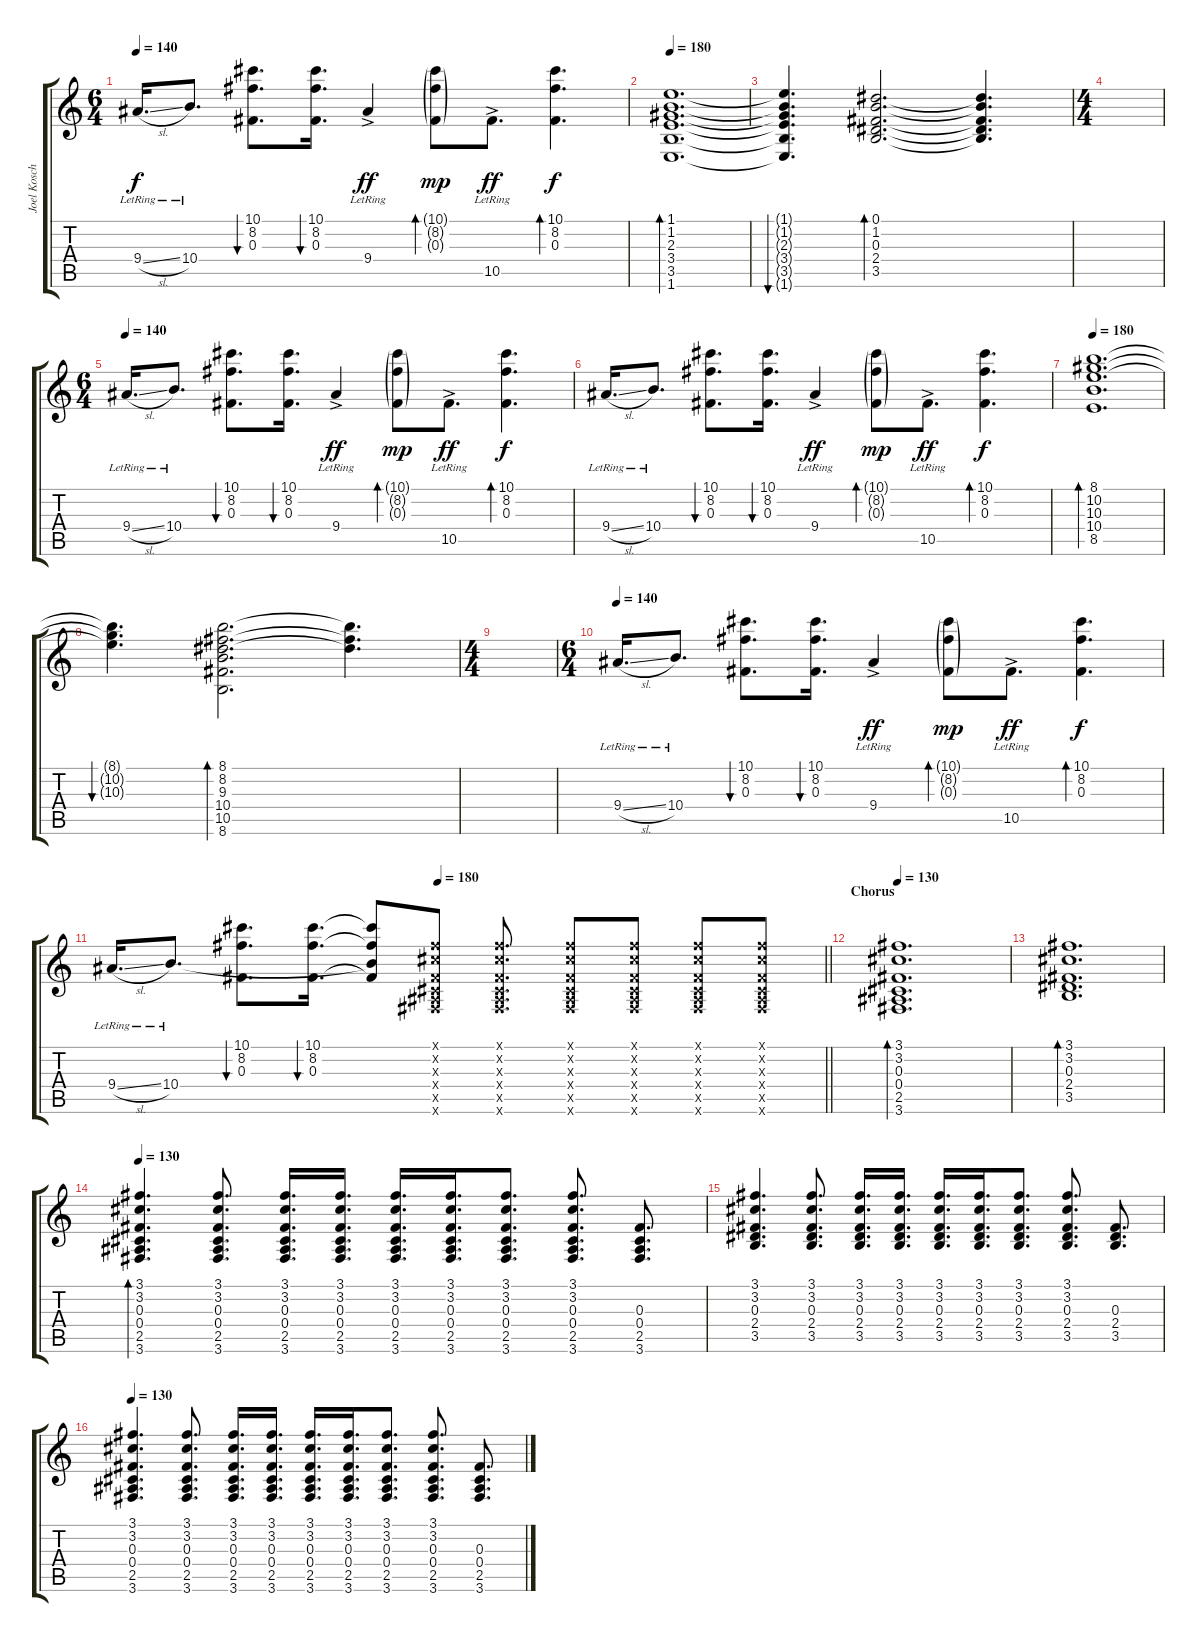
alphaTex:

\track ("Joel Kosche" "Joel Kosch") {instrument acousticguitarsteel}
\staff {score tabs}
\tuning (Eb4 Bb3 Gb3 Db3 Ab2 Eb2) {hide}
\ts (6 4)
\tempo 140
\clef g2
\ks c
9.4{sl lr}.16{d dy f} 10.4{lr}.8{d} (10.1 8.2 0.3).8{d bu 60} (10.1 8.2 0.3).16{d bu 60} 9.4{ac lr}.4{dy ff} (10.1{g} 8.2{g} 0.3{g}).8{bd 60 dy mp} 10.5{ac lr}.8{d dy ff} (10.1 8.2 0.3).4{d bd 60 dy f} |
\tempo 180
(1.1 1.2 2.3 3.4 3.5 1.6).1{d bd 240} |
(1.1{t} 1.2{t} 2.3{t} 3.4{t} 3.5{t} 1.6{t}).4{d bu 60} (0.1 1.2 0.3 2.4 3.5).2{d bd 240} (0.1{t} 1.2{t} 0.3{t} 2.4{t} 3.5{t}).4{d} |
\ts (4 4)
|
\ts (6 4)
\tempo 140
9.4{sl lr}.16{d} 10.4{lr}.8{d} (10.1 8.2 0.3).8{d bu 60} (10.1 8.2 0.3).16{d bu 60} 9.4{ac lr}.4{dy ff} (10.1{g} 8.2{g} 0.3{g}).8{bd 60 dy mp} 10.5{ac lr}.8{d dy ff} (10.1 8.2 0.3).4{d bd 60 dy f} |
9.4{sl lr}.16{d} 10.4{lr}.8{d} (10.1 8.2 0.3).8{d bu 60} (10.1 8.2 0.3).16{d bu 60} 9.4{ac lr}.4{dy ff} (10.1{g} 8.2{g} 0.3{g}).8{bd 60 dy mp} 10.5{ac lr}.8{d dy ff} (10.1 8.2 0.3).4{d bd 60 dy f} |
\tempo 180
(8.1 10.2 10.3 10.4 8.5).1{d bd 240} |
(8.1{t} 10.2{t} 10.3{t}).4{d bu 60} (8.1 8.2 9.3 10.4 10.5 8.6).2{d bd 240} (8.1{t} 8.2{t} 9.3{t}).4{d} |
\ts (4 4)
|
\ts (6 4)
\tempo 140
9.4{sl lr}.16{d} 10.4{lr}.8{d} (10.1 8.2 0.3).8{d bu 60} (10.1 8.2 0.3).16{d bu 60} 9.4{ac lr}.4{dy ff} (10.1{g} 8.2{g} 0.3{g}).8{bd 60 dy mp} 10.5{ac lr}.8{d dy ff} (10.1 8.2 0.3).4{d bd 60 dy f} |
\tempo (180 0.4583333333333333)
\barLineRight lightlight
9.4{sl lr}.16{d} 10.4{lr}.8{d} (10.1 8.2 0.3).8{d bu 60} (10.1 8.2 0.3).16{d bu 60} (10.1{t} 8.2{t} 0.3{t} 10.4{t}).8 (3.1{x} 3.2{x} 0.3{x} 0.4{x} 2.5{x} 3.6{x}).8 (3.1{x} 3.2{x} 0.3{x} 0.4{x} 2.5{x} 3.6{x}).8{d} (3.1{x} 3.2{x} 0.3{x} 0.4{x} 2.5{x} 3.6{x}).8 (3.1{x} 3.2{x} 0.3{x} 0.4{x} 2.5{x} 3.6{x}).8 (3.1{x} 3.2{x} 0.3{x} 0.4{x} 2.5{x} 3.6{x}).8 (3.1{x} 3.2{x} 0.3{x} 0.4{x} 2.5{x} 3.6{x}).8 |
\section ("" "Chorus")
\tempo 130
(3.1 3.2 0.3 0.4 2.5 3.6).1{d bd 240} |
(3.1 3.2 0.3 2.4 3.5).1{d bd 240} |
\tempo 130
(3.1 3.2 0.3 0.4 2.5 3.6).4{d bd 240} (3.1 3.2 0.3 0.4 2.5 3.6).8{d} (3.1 3.2 0.3 0.4 2.5 3.6).16{d} (3.1 3.2 0.3 0.4 2.5 3.6).16{d} (3.1 3.2 0.3 0.4 2.5 3.6).16{d} (3.1 3.2 0.3 0.4 2.5 3.6).16{d} (3.1 3.2 0.3 0.4 2.5 3.6).8{d} (3.1 3.2 0.3 0.4 2.5 3.6).8{d} (0.3 0.4 2.5 3.6).8{d} |
(3.1 3.2 0.3 2.4 3.5).4{d} (3.1 3.2 0.3 2.4 3.5).8{d} (3.1 3.2 0.3 2.4 3.5).16{d} (3.1 3.2 0.3 2.4 3.5).16{d} (3.1 3.2 0.3 2.4 3.5).16{d} (3.1 3.2 0.3 2.4 3.5).16{d} (3.1 3.2 0.3 2.4 3.5).8{d} (3.1 3.2 0.3 2.4 3.5).8{d} (0.3 2.4 3.5).8{d} |
\tempo 130
(3.1 3.2 0.3 0.4 2.5 3.6).4{d} (3.1 3.2 0.3 0.4 2.5 3.6).8{d} (3.1 3.2 0.3 0.4 2.5 3.6).16{d} (3.1 3.2 0.3 0.4 2.5 3.6).16{d} (3.1 3.2 0.3 0.4 2.5 3.6).16{d} (3.1 3.2 0.3 0.4 2.5 3.6).16{d} (3.1 3.2 0.3 0.4 2.5 3.6).8{d} (3.1 3.2 0.3 0.4 2.5 3.6).8{d} (0.3 0.4 2.5 3.6).8{d}
